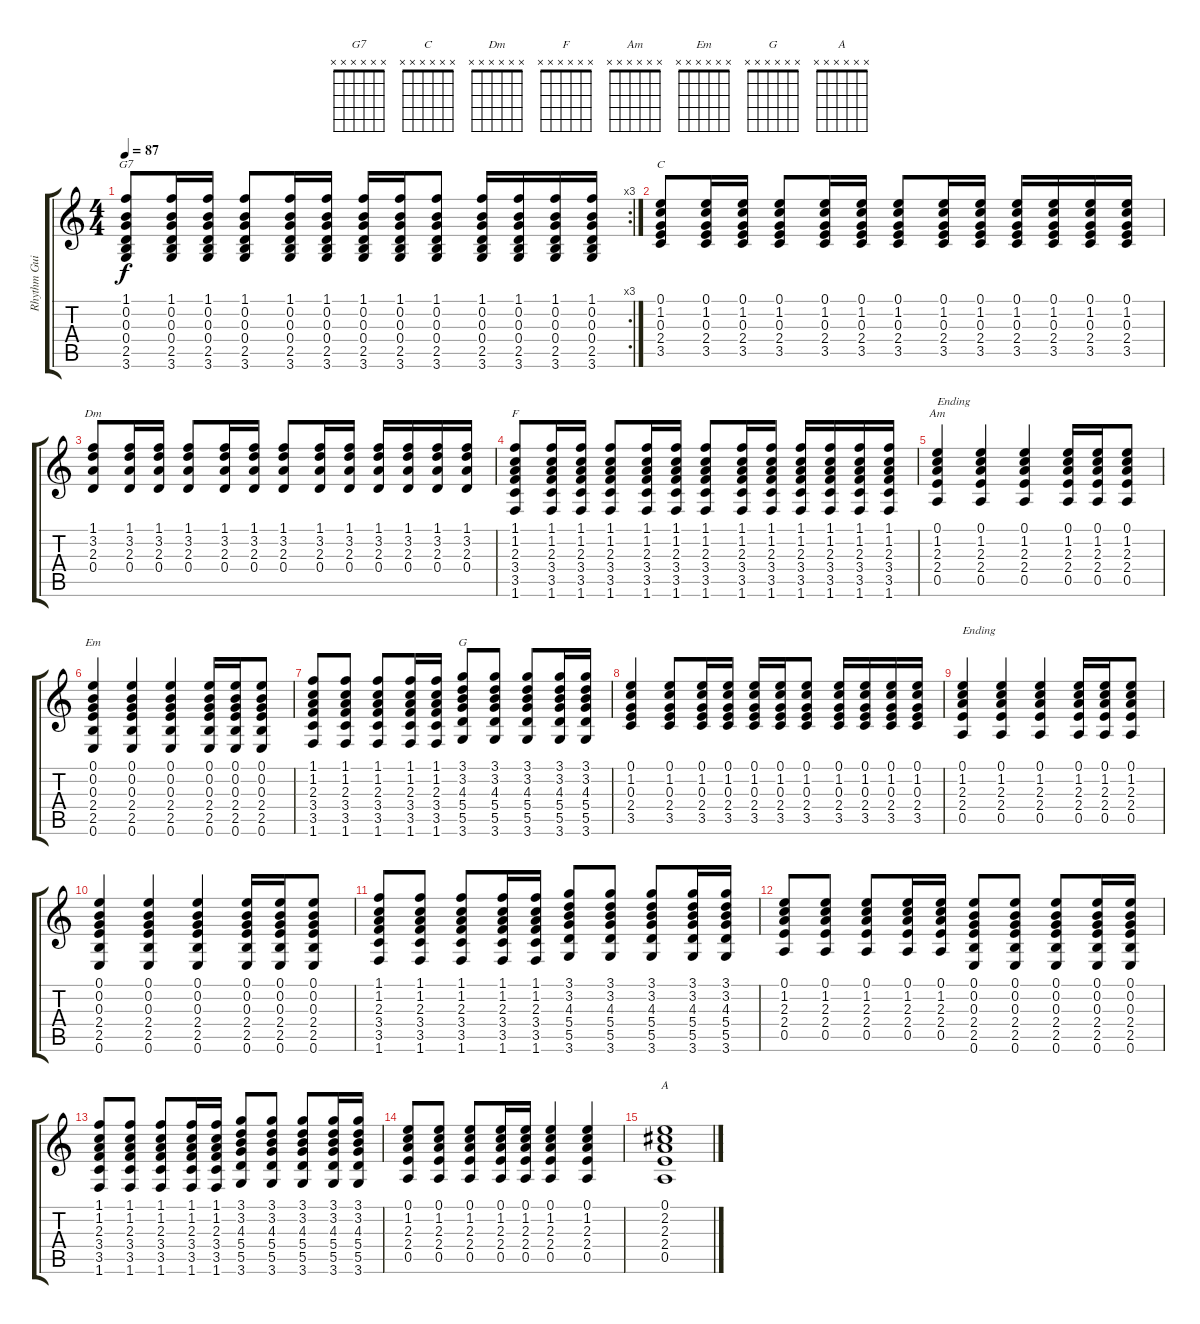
\track ("Rhythm Guitar" "Rhythm Gui") {instrument acousticguitarsteel}
\staff {score tabs}
\tuning (E4 B3 G3 D3 A2 E2) {hide}
\chord ("G7" x x x x x x)
\chord ("C" x x x x x x)
\chord ("Dm" x x x x x x)
\chord ("F" x x x x x x)
\chord ("Am" x x x x x x)
\chord ("Em" x x x x x x)
\chord ("G" x x x x x x)
\chord ("A" x x x x x x)
\rc 3
\ts (4 4)
\tempo 87
\clef g2
\ks c
(1.1 0.2 0.3 0.4 2.5 3.6).8{ch "G7" dy f} (1.1 0.2 0.3 0.4 2.5 3.6).16 (1.1 0.2 0.3 0.4 2.5 3.6).16 (1.1 0.2 0.3 0.4 2.5 3.6).8 (1.1 0.2 0.3 0.4 2.5 3.6).16 (1.1 0.2 0.3 0.4 2.5 3.6).16 (1.1 0.2 0.3 0.4 2.5 3.6).16 (1.1 0.2 0.3 0.4 2.5 3.6).16 (1.1 0.2 0.3 0.4 2.5 3.6).8 (1.1 0.2 0.3 0.4 2.5 3.6).16 (1.1 0.2 0.3 0.4 2.5 3.6).16 (1.1 0.2 0.3 0.4 2.5 3.6).16 (1.1 0.2 0.3 0.4 2.5 3.6).16 |
(0.1 1.2 0.3 2.4 3.5).8{ch "C"} (0.1 1.2 0.3 2.4 3.5).16 (0.1 1.2 0.3 2.4 3.5).16 (0.1 1.2 0.3 2.4 3.5).8 (0.1 1.2 0.3 2.4 3.5).16 (0.1 1.2 0.3 2.4 3.5).16 (0.1 1.2 0.3 2.4 3.5).8 (0.1 1.2 0.3 2.4 3.5).16 (0.1 1.2 0.3 2.4 3.5).16 (0.1 1.2 0.3 2.4 3.5).16 (0.1 1.2 0.3 2.4 3.5).16 (0.1 1.2 0.3 2.4 3.5).16 (0.1 1.2 0.3 2.4 3.5).16 |
(1.1 3.2 2.3 0.4).8{ch "Dm"} (1.1 3.2 2.3 0.4).16 (1.1 3.2 2.3 0.4).16 (1.1 3.2 2.3 0.4).8 (1.1 3.2 2.3 0.4).16 (1.1 3.2 2.3 0.4).16 (1.1 3.2 2.3 0.4).8 (1.1 3.2 2.3 0.4).16 (1.1 3.2 2.3 0.4).16 (1.1 3.2 2.3 0.4).16 (1.1 3.2 2.3 0.4).16 (1.1 3.2 2.3 0.4).16 (1.1 3.2 2.3 0.4).16 |
(1.1 1.2 2.3 3.4 3.5 1.6).8{ch "F"} (1.1 1.2 2.3 3.4 3.5 1.6).16 (1.1 1.2 2.3 3.4 3.5 1.6).16 (1.1 1.2 2.3 3.4 3.5 1.6).8 (1.1 1.2 2.3 3.4 3.5 1.6).16 (1.1 1.2 2.3 3.4 3.5 1.6).16 (1.1 1.2 2.3 3.4 3.5 1.6).8 (1.1 1.2 2.3 3.4 3.5 1.6).16 (1.1 1.2 2.3 3.4 3.5 1.6).16 (1.1 1.2 2.3 3.4 3.5 1.6).16 (1.1 1.2 2.3 3.4 3.5 1.6).16 (1.1 1.2 2.3 3.4 3.5 1.6).16 (1.1 1.2 2.3 3.4 3.5 1.6).16 |
(0.1 1.2 2.3 2.4 0.5).4{ch "Am" txt "Ending"} (0.1 1.2 2.3 2.4 0.5).4 (0.1 1.2 2.3 2.4 0.5).4 (0.1 1.2 2.3 2.4 0.5).16 (0.1 1.2 2.3 2.4 0.5).16 (0.1 1.2 2.3 2.4 0.5).8 |
(0.1 0.2 0.3 2.4 2.5 0.6).4{ch "Em"} (0.1 0.2 0.3 2.4 2.5 0.6).4 (0.1 0.2 0.3 2.4 2.5 0.6).4 (0.1 0.2 0.3 2.4 2.5 0.6).16 (0.1 0.2 0.3 2.4 2.5 0.6).16 (0.1 0.2 0.3 2.4 2.5 0.6).8 |
(1.1 1.2 2.3 3.4 3.5 1.6).8 (1.1 1.2 2.3 3.4 3.5 1.6).8 (1.1 1.2 2.3 3.4 3.5 1.6).8 (1.1 1.2 2.3 3.4 3.5 1.6).16 (1.1 1.2 2.3 3.4 3.5 1.6).16 (3.1 3.2 4.3 5.4 5.5 3.6).8{ch "G"} (3.1 3.2 4.3 5.4 5.5 3.6).8 (3.1 3.2 4.3 5.4 5.5 3.6).8 (3.1 3.2 4.3 5.4 5.5 3.6).16 (3.1 3.2 4.3 5.4 5.5 3.6).16 |
(0.1 1.2 0.3 2.4 3.5).4 (0.1 1.2 0.3 2.4 3.5).8 (0.1 1.2 0.3 2.4 3.5).16 (0.1 1.2 0.3 2.4 3.5).16 (0.1 1.2 0.3 2.4 3.5).16 (0.1 1.2 0.3 2.4 3.5).16 (0.1 1.2 0.3 2.4 3.5).8 (0.1 1.2 0.3 2.4 3.5).16 (0.1 1.2 0.3 2.4 3.5).16 (0.1 1.2 0.3 2.4 3.5).16 (0.1 1.2 0.3 2.4 3.5).16 |
(0.1 1.2 2.3 2.4 0.5).4{txt "Ending"} (0.1 1.2 2.3 2.4 0.5).4 (0.1 1.2 2.3 2.4 0.5).4 (0.1 1.2 2.3 2.4 0.5).16 (0.1 1.2 2.3 2.4 0.5).16 (0.1 1.2 2.3 2.4 0.5).8 |
(0.1 0.2 0.3 2.4 2.5 0.6).4 (0.1 0.2 0.3 2.4 2.5 0.6).4 (0.1 0.2 0.3 2.4 2.5 0.6).4 (0.1 0.2 0.3 2.4 2.5 0.6).16 (0.1 0.2 0.3 2.4 2.5 0.6).16 (0.1 0.2 0.3 2.4 2.5 0.6).8 |
(1.1 1.2 2.3 3.4 3.5 1.6).8 (1.1 1.2 2.3 3.4 3.5 1.6).8 (1.1 1.2 2.3 3.4 3.5 1.6).8 (1.1 1.2 2.3 3.4 3.5 1.6).16 (1.1 1.2 2.3 3.4 3.5 1.6).16 (3.1 3.2 4.3 5.4 5.5 3.6).8 (3.1 3.2 4.3 5.4 5.5 3.6).8 (3.1 3.2 4.3 5.4 5.5 3.6).8 (3.1 3.2 4.3 5.4 5.5 3.6).16 (3.1 3.2 4.3 5.4 5.5 3.6).16 |
(0.1 1.2 2.3 2.4 0.5).8 (0.1 1.2 2.3 2.4 0.5).8 (0.1 1.2 2.3 2.4 0.5).8 (0.1 1.2 2.3 2.4 0.5).16 (0.1 1.2 2.3 2.4 0.5).16 (0.1 0.2 0.3 2.4 2.5 0.6).8 (0.1 0.2 0.3 2.4 2.5 0.6).8 (0.1 0.2 0.3 2.4 2.5 0.6).8 (0.1 0.2 0.3 2.4 2.5 0.6).16 (0.1 0.2 0.3 2.4 2.5 0.6).16 |
(1.1 1.2 2.3 3.4 3.5 1.6).8 (1.1 1.2 2.3 3.4 3.5 1.6).8 (1.1 1.2 2.3 3.4 3.5 1.6).8 (1.1 1.2 2.3 3.4 3.5 1.6).16 (1.1 1.2 2.3 3.4 3.5 1.6).16 (3.1 3.2 4.3 5.4 5.5 3.6).8 (3.1 3.2 4.3 5.4 5.5 3.6).8 (3.1 3.2 4.3 5.4 5.5 3.6).8 (3.1 3.2 4.3 5.4 5.5 3.6).16 (3.1 3.2 4.3 5.4 5.5 3.6).16 |
(0.1 1.2 2.3 2.4 0.5).8 (0.1 1.2 2.3 2.4 0.5).8 (0.1 1.2 2.3 2.4 0.5).8 (0.1 1.2 2.3 2.4 0.5).16 (0.1 1.2 2.3 2.4 0.5).16 (0.1 1.2 2.3 2.4 0.5).4 (0.1 1.2 2.3 2.4 0.5).4 |
(0.1 2.2 2.3 2.4 0.5).1{ch "A"}
